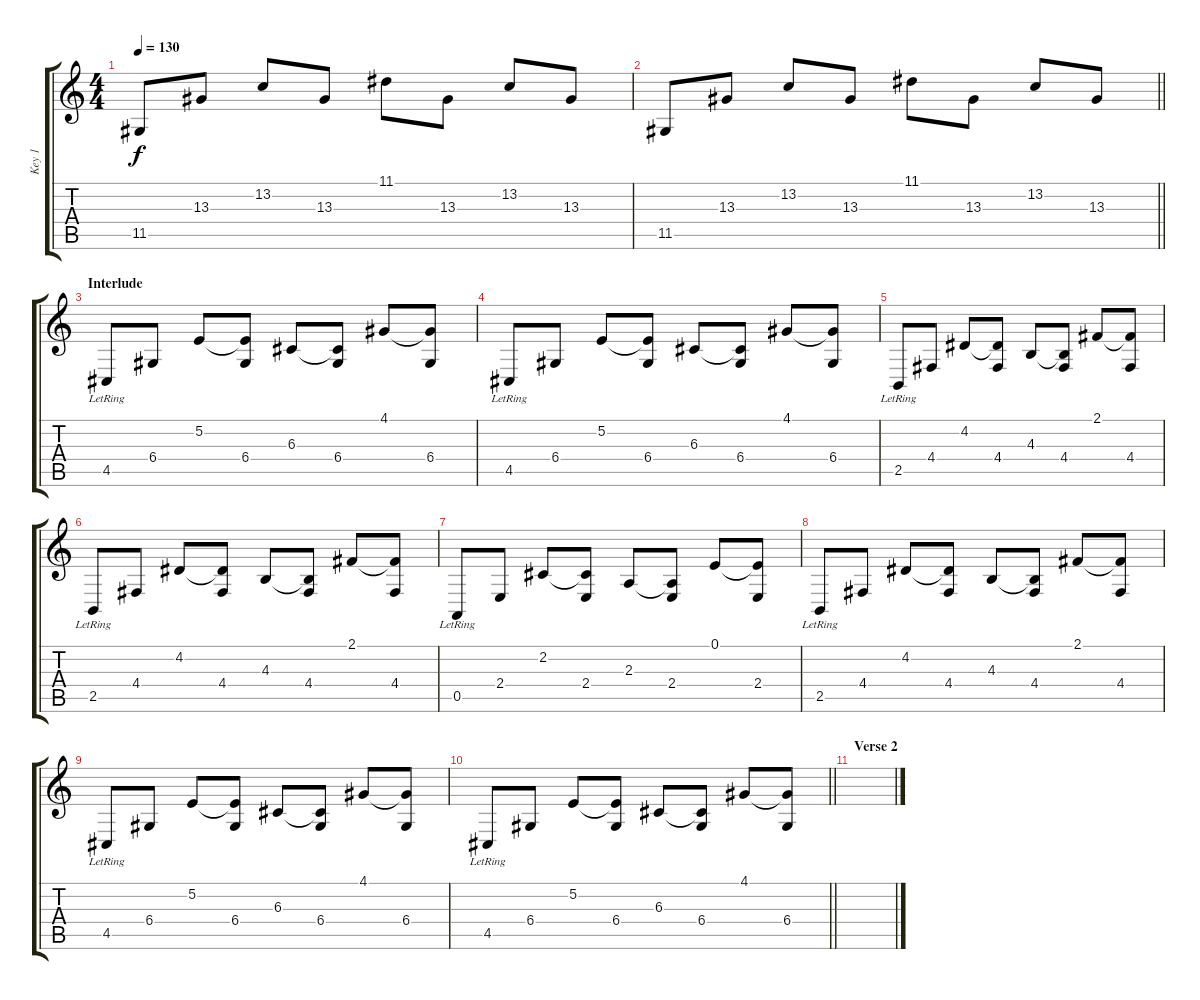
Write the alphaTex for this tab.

\track ("Key 1" "Key 1") {instrument acousticgrandpiano}
\staff {score tabs}
\tuning (E4 B3 G3 D3 A2 E2) {hide}
\ts (4 4)
\tempo 130
\clef g2
\ks c
11.5.8{dy f} 13.3.8 13.2.8 13.3.8 11.1.8 13.3.8 13.2.8 13.3.8 |
\barLineRight lightlight
11.5.8 13.3.8 13.2.8 13.3.8 11.1.8 13.3.8 13.2.8 13.3.8 |
\section ("" "Interlude")
4.5{lr}.8 6.4.8 5.2.8 (5.2{t} 6.4).8 6.3.8 (6.3{t} 6.4).8 4.1.8 (4.1{t} 6.4).8 |
4.5{lr}.8 6.4.8 5.2.8 (5.2{t} 6.4).8 6.3.8 (6.3{t} 6.4).8 4.1.8 (4.1{t} 6.4).8 |
2.5{lr}.8 4.4.8 4.2.8 (4.2{t} 4.4).8 4.3.8 (4.3{t} 4.4).8 2.1.8 (2.1{t} 4.4).8 |
2.5{lr}.8 4.4.8 4.2.8 (4.2{t} 4.4).8 4.3.8 (4.3{t} 4.4).8 2.1.8 (2.1{t} 4.4).8 |
0.5{lr}.8 2.4.8 2.2.8 (2.2{t} 2.4).8 2.3.8 (2.3{t} 2.4).8 0.1.8 (0.1{t} 2.4).8 |
2.5{lr}.8 4.4.8 4.2.8 (4.2{t} 4.4).8 4.3.8 (4.3{t} 4.4).8 2.1.8 (2.1{t} 4.4).8 |
4.5{lr}.8 6.4.8 5.2.8 (5.2{t} 6.4).8 6.3.8 (6.3{t} 6.4).8 4.1.8 (4.1{t} 6.4).8 |
\barLineRight lightlight
4.5{lr}.8 6.4.8 5.2.8 (5.2{t} 6.4).8 6.3.8 (6.3{t} 6.4).8 4.1.8 (4.1{t} 6.4).8 |
\section ("" "Verse 2")
